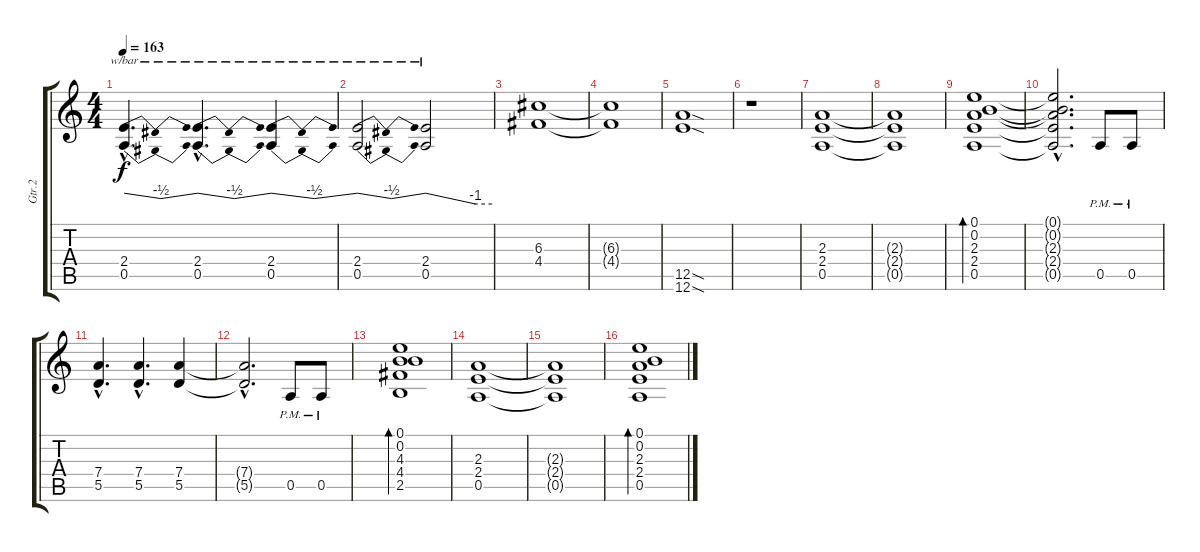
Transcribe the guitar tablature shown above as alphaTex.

\track ("Gtr.2" "Gtr.2") {instrument distortionguitar}
\staff {score tabs}
\tuning (E4 B3 G3 D3 A2 E2) {hide}
\ts (4 4)
\tempo 163
\clef g2
\ks c
(2.4{hac} 0.5{hac}).4{d tbe (dip default 0 0 30 -2 60 0) dy f} (2.4{hac} 0.5{hac}).4{d tbe (dip default 0 0 30 -2 60 0)} (2.4 0.5).4{tbe (dip default 0 0 30 -2 60 0)} |
(2.4 0.5).2{tbe (dip default 0 0 30 -2 60 0)} (2.4 0.5).2{tbe (custom default 0 0 45 -4 60 -4)} |
(6.3 4.4).1 |
(6.3{t} 4.4{t}).1 |
(12.5{sod} 12.6{sod}).1 |
r.1 |
(2.3 2.4 0.5).1 |
(2.3{t} 2.4{t} 0.5{t}).1 |
(0.1 0.2 2.3 2.4 0.5).1{bd 60} |
(0.1{hac t} 0.2{hac t} 2.3{hac t} 2.4{hac t} 0.5{hac t}).2{d} 0.5{pm}.8 0.5{pm}.8 |
(7.4{hac} 5.5{hac}).4{d} (7.4{hac} 5.5{hac}).4{d} (7.4 5.5).4 |
(7.4{hac t} 5.5{hac t}).2{d} 0.5{pm}.8 0.5{pm}.8 |
(0.1 0.2 4.3 4.4 2.5).1{bd 60} |
(2.3 2.4 0.5).1 |
(2.3{t} 2.4{t} 0.5{t}).1 |
(0.1 0.2 2.3 2.4 0.5).1{bd 60}
